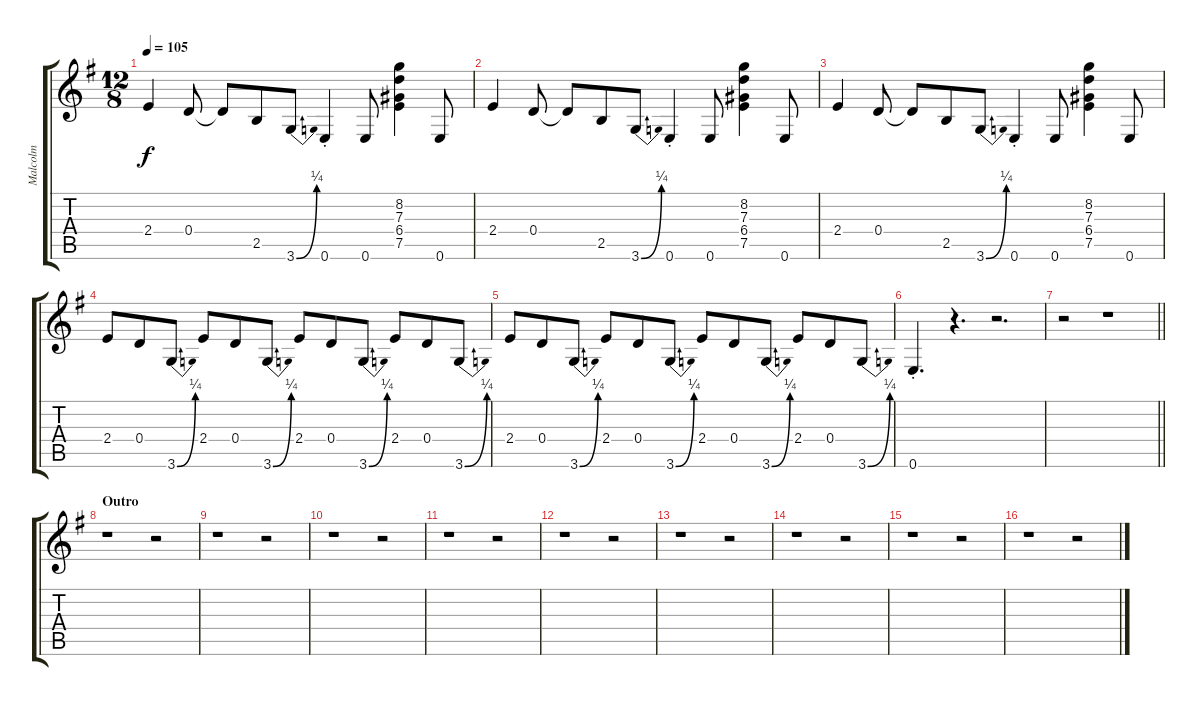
\track ("Malcolm" "Malcolm") {instrument overdrivenguitar}
\staff {score tabs}
\tuning (E4 B3 G3 D3 A2 E2) {hide}
\ts (12 8)
\tempo 105
\clef g2
\ks g
2.4.4{dy f} 0.4.8 0.4{t}.8 2.5.8 3.6{be (bend 0 0 60 1)}.8 0.6{st}.4 0.6.8 (8.2 7.3 6.4 7.5).4 0.6.8 |
2.4.4 0.4.8 0.4{t}.8 2.5.8 3.6{be (bend 0 0 60 1)}.8 0.6{st}.4 0.6.8 (8.2 7.3 6.4 7.5).4 0.6.8 |
2.4.4 0.4.8 0.4{t}.8 2.5.8 3.6{be (bend 0 0 60 1)}.8 0.6{st}.4 0.6.8 (8.2 7.3 6.4 7.5).4 0.6.8 |
2.4.8 0.4.8 3.6{be (bend 0 0 60 1)}.8 2.4.8 0.4.8 3.6{be (bend 0 0 60 1)}.8 2.4.8 0.4.8 3.6{be (bend 0 0 60 1)}.8 2.4.8 0.4.8 3.6{be (bend 0 0 60 1)}.8 |
2.4.8 0.4.8 3.6{be (bend 0 0 60 1)}.8 2.4.8 0.4.8 3.6{be (bend 0 0 60 1)}.8 2.4.8 0.4.8 3.6{be (bend 0 0 60 1)}.8 2.4.8 0.4.8 3.6{be (bend 0 0 60 1)}.8 |
0.6{st}.4{d} r.4{d} r.2{d} |
\barLineRight lightlight
r.2 r.1 |
\section ("" "Outro")
r.1 r.2 |
r.1 r.2 |
r.1 r.2 |
r.1 r.2 |
r.1 r.2 |
r.1 r.2 |
r.1 r.2 |
r.1 r.2 |
r.1 r.2
